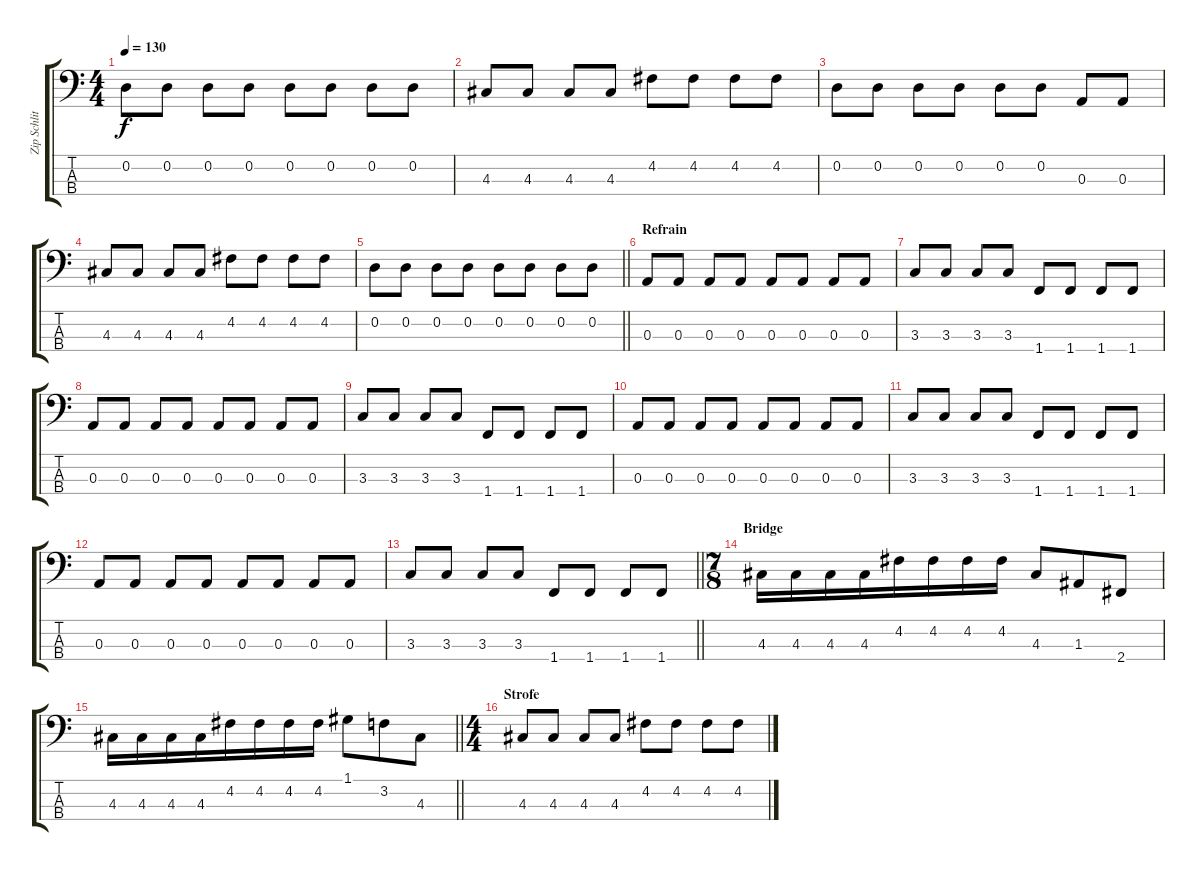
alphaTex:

\track ("Zip Schlitzer" "Zip Schlit") {instrument electricbasspick}
\staff {score tabs}
\tuning (G2 D2 A1 E1) {hide}
\ts (4 4)
\tempo 130
\clef f4
\ks c
0.2.8{dy f} 0.2.8 0.2.8 0.2.8 0.2.8 0.2.8 0.2.8 0.2.8 |
4.3.8 4.3.8 4.3.8 4.3.8 4.2.8 4.2.8 4.2.8 4.2.8 |
0.2.8 0.2.8 0.2.8 0.2.8 0.2.8 0.2.8 0.3.8 0.3.8 |
4.3.8 4.3.8 4.3.8 4.3.8 4.2.8 4.2.8 4.2.8 4.2.8 |
\barLineRight lightlight
0.2.8 0.2.8 0.2.8 0.2.8 0.2.8 0.2.8 0.2.8 0.2.8 |
\section ("" "Refrain")
0.3.8 0.3.8 0.3.8 0.3.8 0.3.8 0.3.8 0.3.8 0.3.8 |
3.3.8 3.3.8 3.3.8 3.3.8 1.4.8 1.4.8 1.4.8 1.4.8 |
0.3.8 0.3.8 0.3.8 0.3.8 0.3.8 0.3.8 0.3.8 0.3.8 |
3.3.8 3.3.8 3.3.8 3.3.8 1.4.8 1.4.8 1.4.8 1.4.8 |
0.3.8 0.3.8 0.3.8 0.3.8 0.3.8 0.3.8 0.3.8 0.3.8 |
3.3.8 3.3.8 3.3.8 3.3.8 1.4.8 1.4.8 1.4.8 1.4.8 |
0.3.8 0.3.8 0.3.8 0.3.8 0.3.8 0.3.8 0.3.8 0.3.8 |
\barLineRight lightlight
3.3.8 3.3.8 3.3.8 3.3.8 1.4.8 1.4.8 1.4.8 1.4.8 |
\ts (7 8)
\section ("" "Bridge")
4.3.16 4.3.16 4.3.16 4.3.16 4.2.16 4.2.16 4.2.16 4.2.16 4.3.8 1.3.8 2.4.8 |
\barLineRight lightlight
4.3.16 4.3.16 4.3.16 4.3.16 4.2.16 4.2.16 4.2.16 4.2.16 1.1.8 3.2.8 4.3.8 |
\ts (4 4)
\section ("" "Strofe")
4.3.8 4.3.8 4.3.8 4.3.8 4.2.8 4.2.8 4.2.8 4.2.8
